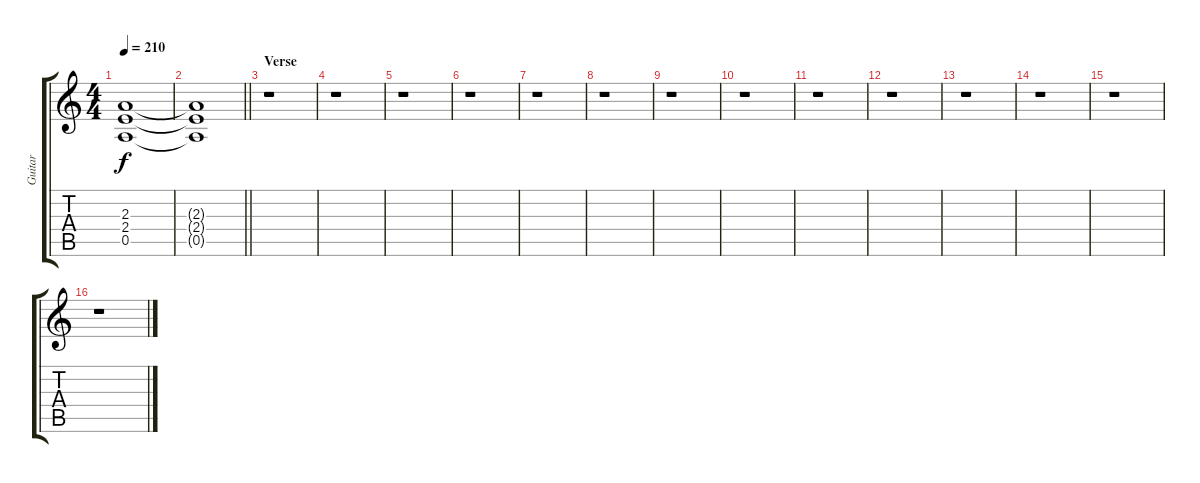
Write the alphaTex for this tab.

\track ("Guitar" "Guitar") {instrument distortionguitar}
\staff {score tabs}
\tuning (E4 B3 G3 D3 A2 E2) {hide}
\ts (4 4)
\tempo 210
\clef g2
\ks c
(2.3 2.4 0.5).1{dy f} |
\barLineRight lightlight
(2.3{t} 2.4{t} 0.5{t}).1 |
\section ("" "Verse")
r.1 |
r.1 |
r.1 |
r.1 |
r.1 |
r.1 |
r.1 |
r.1 |
r.1 |
r.1 |
r.1 |
r.1 |
r.1 |
r.1
